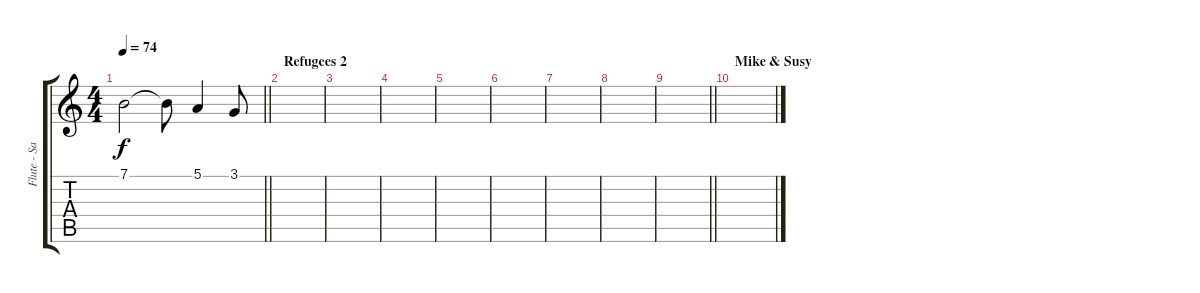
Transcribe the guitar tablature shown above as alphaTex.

\track ("Flute - Sax" "Flute - Sa") {instrument flute}
\staff {score tabs}
\tuning (E4 B3 G3 D3 A2 E2) {hide}
\ts (4 4)
\tempo 74
\clef g2
\barLineRight lightlight
\ks c
7.1.2{dy f} 7.1{t}.8 5.1.4 3.1.8 |
\section ("" "Refugees 2")
|
|
|
|
|
|
|
\barLineRight lightlight
|
\section ("" "Mike & Susy")
